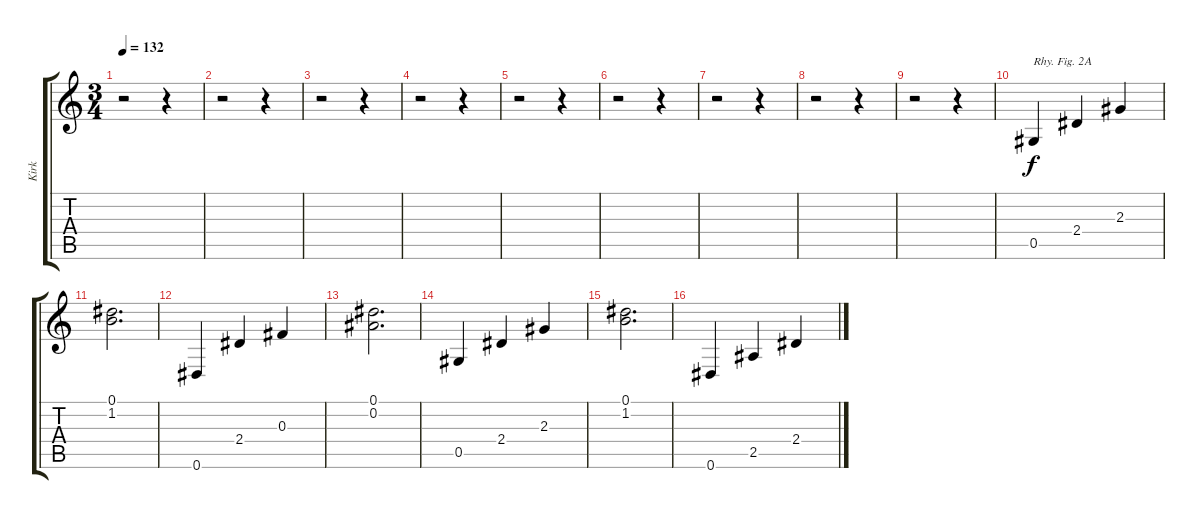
\track ("Kirk" "Kirk") {instrument electricguitarjazz}
\staff {score tabs}
\tuning (Eb4 Bb3 Gb3 Db3 Ab2 Eb2) {hide}
\ts (3 4)
\tempo 132
\clef g2
\ks c
r.2{dy f} r.4 |
r.2 r.4 |
r.2 r.4 |
r.2 r.4 |
r.2 r.4 |
r.2 r.4 |
r.2 r.4 |
r.2 r.4 |
r.2 r.4 |
0.5.4{txt "Rhy. Fig. 2A"} 2.4.4 2.3.4 |
(0.1 1.2).2{d} |
0.6.4 2.4.4 0.3.4 |
(0.1 0.2).2{d} |
0.5.4 2.4.4 2.3.4 |
(0.1 1.2).2{d} |
0.6.4 2.5.4 2.4.4
